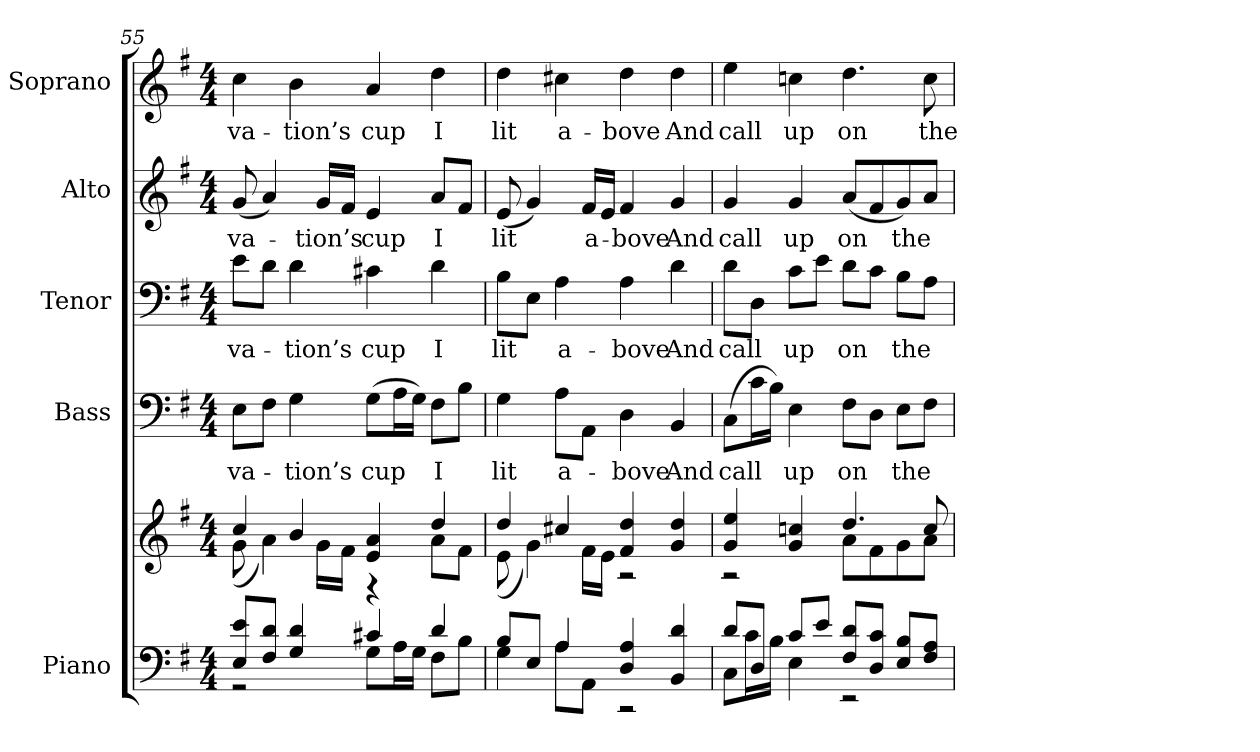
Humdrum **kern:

**kern	**kern	**kern	**text	**kern	**text	**kern	**text	**kern	**text
*part5	*part5	*part4	*part4	*part3	*part3	*part2	*part2	*part1	*part1
*staff6	*staff5	*staff4	*staff4	*staff3	*staff3	*staff2	*staff2	*staff1	*staff1
*I"Piano	*	*I"Bass	*	*I"Tenor	*	*I"Alto	*	*I"Soprano	*
*I'Pno.	*	*I'B.	*	*I'T.	*	*I'A.	*	*I'S.	*
!!LO:PB:g=z
*clefF4	*clefG2	*clefF4	*	*clefF4	*	*clefG2	*	*clefG2	*
*k[f#]	*k[f#]	*k[f#]	*	*k[f#]	*	*k[f#]	*	*k[f#]	*
*G:	*G:	*G:	*	*G:	*	*G:	*	*G:	*
*M4/4	*M4/4	*M4/4	*	*M4/4	*	*M4/4	*	*M4/4	*
=55	=55	=55	=55	=55	=55	=55	=55	=55	=55
*^	*^	*	*	*	*	*	*	*	*
!	!	!	!	!	!LO:LY:b:color=#000000	!	!	!	!	!	!
!	!	!	!	!	!	!	!LO:LY:b:color=#000000	!	!	!	!
!	!	!	!	!	!	!	!	!	!LO:LY:b:color=#000000	!	!
!	!	!	!	!	!	!	!	!	!	!	!LO:LY:b:color=#000000
8Ei/ 8eiL	2r	4cci/	(8gi\	8Ei\L	-va-	8ei\L	-va-	(8gi/	-va-	4cci\	-va-
8F#i/ 8diJ	.	.	4ai\)	8F#i\J	.	8di\J	.	4ai/)	.	.	.
!	!	!	!	!	!LO:LY:b:color=#000000	!	!	!	!	!	!
!	!	!	!	!	!	!	!LO:LY:b:color=#000000	!	!	!	!
!	!	!	!	!	!	!	!	!	!	!	!LO:LY:b:color=#000000
4Gi/ 4di	.	4bi/	.	4Gi\	-tion’s	4di\	-tion’s	.	.	4bi\	-tion’s
!	!	!	!	!	!	!	!	!	!LO:LY:b:color=#000000	!	!
.	.	.	16gi\LL	.	.	.	.	16gi/LL	-tion’s	.	.
.	.	.	16f#i\JJ	.	.	.	.	16f#i/JJ	.	.	.
!	!	!	!	!	!LO:LY:b:color=#000000	!	!	!	!	!	!
!	!	!	!	!	!	!	!LO:LY:b:color=#000000	!	!	!	!
!	!	!	!	!	!	!	!	!	!LO:LY:b:color=#000000	!	!
!	!	!	!	!	!	!	!	!	!	!	!LO:LY:b:color=#000000
4c#Xi/	8Gi\L	4ei/ 4ai	4r	(8Gi\L	cup	4c#Xi\	cup	4ei/	cup	4ai/	cup
.	16Ai\L	.	.	16Ai\L	.	.	.	.	.	.	.
.	16Gi\JJ	.	.	16Gi\JJ)	.	.	.	.	.	.	.
!	!	!	!	!	!LO:LY:b:color=#000000	!	!	!	!	!	!
!	!	!	!	!	!	!	!LO:LY:b:color=#000000	!	!	!	!
!	!	!	!	!	!	!	!	!	!LO:LY:b:color=#000000	!	!
!	!	!	!	!	!	!	!	!	!	!	!LO:LY:b:color=#000000
4di/	8F#i\L	4ddi/	8ai\L	8F#i\L	I	4di\	I	8ai/L	I	4ddi\	I
.	8Bi\J	.	8f#i\J	8Bi\J	.	.	.	8f#i/J	.	.	.
=56	=56	=56	=56	=56	=56	=56	=56	=56	=56	=56	=56
!	!	!	!	!	!LO:LY:b:color=#000000	!	!	!	!	!	!
!	!	!	!	!	!	!	!LO:LY:b:color=#000000	!	!	!	!
!	!	!	!	!	!	!	!	!	!LO:LY:b:color=#000000	!	!
!	!	!	!	!	!	!	!	!	!	!	!LO:LY:b:color=#000000
8Bi/L	4Gi\	4ddi/	(8ei\	4Gi\	lit	8Bi\L	lit	(8ei/	lit	4ddi\	lit
8Ei/J	.	.	4gi\)	.	.	8Ei\J	.	4gi/)	.	.	.
!	!	!	!	!	!LO:LY:b:color=#000000	!	!	!	!	!	!
!	!	!	!	!	!	!	!LO:LY:b:color=#000000	!	!	!	!
!	!	!	!	!	!	!	!	!	!	!	!LO:LY:b:color=#000000
4Ai/	8Ai\L	4cc#Xi/	.	8Ai\L	a-	4Ai\	a-	.	.	4cc#Xi\	a-
!	!	!	!	!	!	!	!	!	!LO:LY:b:color=#000000	!	!
.	8AAi\J	.	16f#i\LL	8AAi\J	.	.	.	16f#i/LL	a-	.	.
.	.	.	16ei\JJ	.	.	.	.	16ei/JJ	.	.	.
!	!	!	!	!	!LO:LY:b:color=#000000	!	!	!	!	!	!
!	!	!	!	!	!	!	!LO:LY:b:color=#000000	!	!	!	!
!	!	!	!	!	!	!	!	!	!LO:LY:b:color=#000000	!	!
!	!	!	!	!	!	!	!	!	!	!	!LO:LY:b:color=#000000
4Di/ 4Ai	2r	4f#i/ 4ddi	2r	4Di\	-bove	4Ai\	-bove	4f#i/	-bove	4ddi\	-bove
!	!	!	!	!	!LO:LY:b:color=#000000	!	!	!	!	!	!
!	!	!	!	!	!	!	!LO:LY:b:color=#000000	!	!	!	!
!	!	!	!	!	!	!	!	!	!LO:LY:b:color=#000000	!	!
!	!	!	!	!	!	!	!	!	!	!	!LO:LY:b:color=#000000
4BBi/ 4di	.	4gi/ 4ddi	.	4BBi/	And	4di\	And	4gi/	And	4ddi\	And
!!LO:LB:g=z
=57	=57	=57	=57	=57	=57	=57	=57	=57	=57	=57	=57
!	!	!	!	!	!LO:LY:b:color=#000000	!	!	!	!	!	!
!	!	!	!	!	!	!	!LO:LY:b:color=#000000	!	!	!	!
!	!	!	!	!	!	!	!	!	!LO:LY:b:color=#000000	!	!
!	!	!	!	!	!	!	!	!	!	!	!LO:LY:b:color=#000000
8di/L	8Ci\L	4gi/ 4eei	2r	(8Ci\L	call	8di\L	call	4gi/	call	4eei\	call
8Di/J	16ci\L	.	.	16ci\L	.	8Di\J	.	.	.	.	.
.	16Bi\JJ	.	.	16Bi\JJ)	.	.	.	.	.	.	.
!	!	!	!	!	!LO:LY:b:color=#000000	!	!	!	!	!	!
!	!	!	!	!	!	!	!LO:LY:b:color=#000000	!	!	!	!
!	!	!	!	!	!	!	!	!	!LO:LY:b:color=#000000	!	!
!	!	!	!	!	!	!	!	!	!	!	!LO:LY:b:color=#000000
8ci/L	4Ei\	4gi/ 4ccni	.	4Ei\	up	8ci\L	up	4gi/	up	4ccni\	up
8ei/J	.	.	.	.	.	8ei\J	.	.	.	.	.
!	!	!	!	!	!LO:LY:b:color=#000000	!	!	!	!	!	!
!	!	!	!	!	!	!	!LO:LY:b:color=#000000	!	!	!	!
!	!	!	!	!	!	!	!	!	!LO:LY:b:color=#000000	!	!
!	!	!	!	!	!	!	!	!	!	!	!LO:LY:b:color=#000000
8F#i/ 8diL	2r	4.ddi/	8ai\L	8F#i\L	on	8di\L	on	(8ai/L	on	4.ddi\	on
8Di/ 8ciJ	.	.	8f#i\	8Di\J	.	8ci\J	.	8f#i/	.	.	.
!	!	!	!	!	!LO:LY:b:color=#000000	!	!	!	!	!	!
!	!	!	!	!	!	!	!LO:LY:b:color=#000000	!	!	!	!
!	!	!	!	!	!	!	!	!	!LO:LY:b:color=#000000	!	!
8Ei/ 8BiL	.	.	8gi\	8Ei\L	the	8Bi\L	the	8gi/)	the	.	.
!	!	!	!	!	!	!	!	!	!	!	!LO:LY:b:color=#000000
8F#i/ 8AiJ	.	8cci/	8ai\J	8F#i\J	.	8Ai\J	.	8ai/J	.	8cci\	the
*v	*v	*	*	*	*	*	*	*	*	*	*
*	*v	*v	*	*	*	*	*	*	*	*
=	=	=	=	=	=	=	=	=	=
*-	*-	*-	*-	*-	*-	*-	*-	*-	*-
